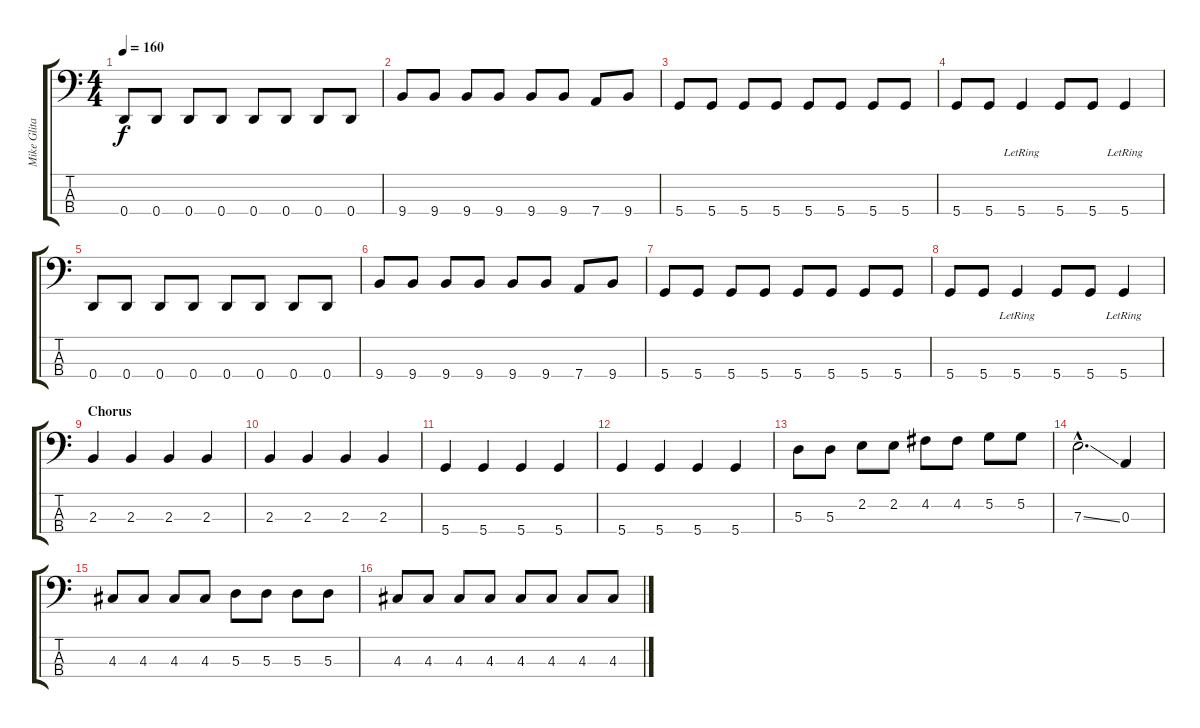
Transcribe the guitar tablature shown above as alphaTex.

\track ("Mike Glita" "Mike Glita") {instrument electricbasspick}
\staff {score tabs}
\tuning (G2 D2 A1 D1) {hide}
\ts (4 4)
\tempo 160
\clef f4
\ks c
0.4.8{dy f} 0.4.8 0.4.8 0.4.8 0.4.8 0.4.8 0.4.8 0.4.8 |
9.4.8 9.4.8 9.4.8 9.4.8 9.4.8 9.4.8 7.4.8 9.4.8 |
5.4.8 5.4.8 5.4.8 5.4.8 5.4.8 5.4.8 5.4.8 5.4.8 |
5.4.8 5.4.8 5.4{lr}.4 5.4.8 5.4.8 5.4{lr}.4 |
0.4.8 0.4.8 0.4.8 0.4.8 0.4.8 0.4.8 0.4.8 0.4.8 |
9.4.8 9.4.8 9.4.8 9.4.8 9.4.8 9.4.8 7.4.8 9.4.8 |
5.4.8 5.4.8 5.4.8 5.4.8 5.4.8 5.4.8 5.4.8 5.4.8 |
5.4.8 5.4.8 5.4{lr}.4 5.4.8 5.4.8 5.4{lr}.4 |
\section ("" "Chorus")
2.3.4 2.3.4 2.3.4 2.3.4 |
2.3.4 2.3.4 2.3.4 2.3.4 |
5.4.4 5.4.4 5.4.4 5.4.4 |
5.4.4 5.4.4 5.4.4 5.4.4 |
5.3.8 5.3.8 2.2.8 2.2.8 4.2.8 4.2.8 5.2.8 5.2.8 |
7.3{ss hac}.2{d} 0.3.4 |
4.3.8 4.3.8 4.3.8 4.3.8 5.3.8 5.3.8 5.3.8 5.3.8 |
4.3.8 4.3.8 4.3.8 4.3.8 4.3.8 4.3.8 4.3.8 4.3.8
